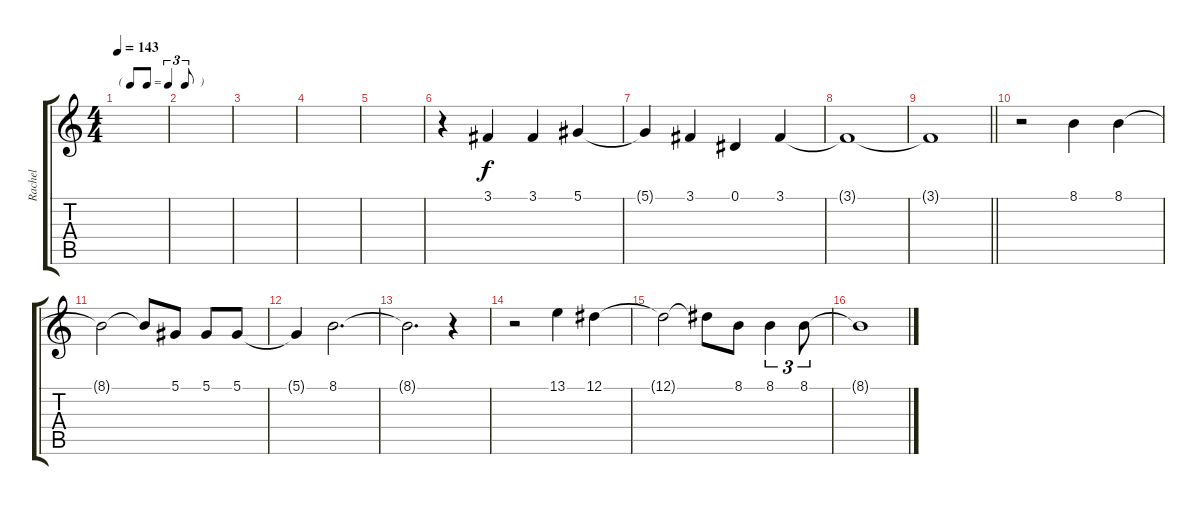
\track ("Rachel" "Rachel") {instrument oboe}
\staff {score tabs}
\tuning (Eb4 Bb3 Gb3 Db3 Ab2 Eb2) {hide}
\ts (4 4)
\tf triplet8th
\tempo 143
\clef g2
\ks c
|
|
|
|
|
r.4 3.1.4 3.1.4 5.1.4 |
5.1{t}.4 3.1.4 0.1.4 3.1.4 |
3.1{t}.1 |
\barLineRight lightlight
3.1{t}.1 |
\section ("" "")
r.2 8.1.4 8.1.4 |
8.1{t}.2 8.1{t}.8 5.1.8 5.1.8 5.1.8 |
5.1{t}.4 8.1.2{d} |
8.1{t}.2{d} r.4 |
r.2 13.1.4 12.1.4 |
12.1{t}.2 12.1{t}.8 8.1.8 8.1.4{tu (3 2)} 8.1.8{tu (3 2)} |
8.1{t}.1
